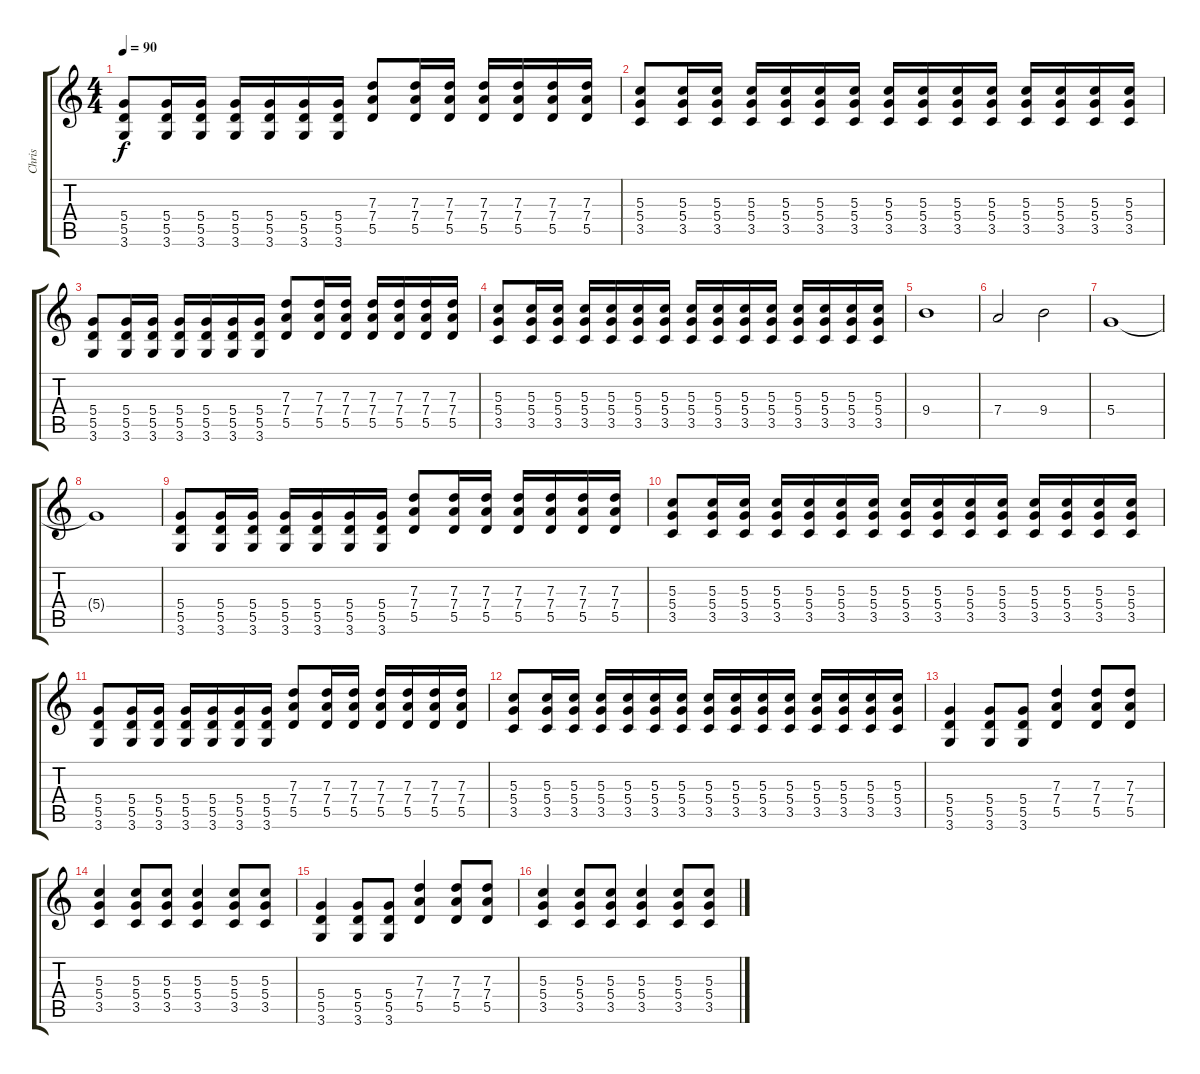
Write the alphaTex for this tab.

\track ("Chris" "Chris") {instrument distortionguitar}
\staff {score tabs}
\tuning (E4 B3 G3 D3 A2 E2) {hide}
\ts (4 4)
\tempo 90
\clef g2
\ks c
(5.4 5.5 3.6).8{dy f} (5.4 5.5 3.6).16 (5.4 5.5 3.6).16 (5.4 5.5 3.6).16 (5.4 5.5 3.6).16 (5.4 5.5 3.6).16 (5.4 5.5 3.6).16 (7.3 7.4 5.5).8 (7.3 7.4 5.5).16 (7.3 7.4 5.5).16 (7.3 7.4 5.5).16 (7.3 7.4 5.5).16 (7.3 7.4 5.5).16 (7.3 7.4 5.5).16 |
(5.3 5.4 3.5).8 (5.3 5.4 3.5).16 (5.3 5.4 3.5).16 (5.3 5.4 3.5).16 (5.3 5.4 3.5).16 (5.3 5.4 3.5).16 (5.3 5.4 3.5).16 (5.3 5.4 3.5).16 (5.3 5.4 3.5).16 (5.3 5.4 3.5).16 (5.3 5.4 3.5).16 (5.3 5.4 3.5).16 (5.3 5.4 3.5).16 (5.3 5.4 3.5).16 (5.3 5.4 3.5).16 |
(5.4 5.5 3.6).8 (5.4 5.5 3.6).16 (5.4 5.5 3.6).16 (5.4 5.5 3.6).16 (5.4 5.5 3.6).16 (5.4 5.5 3.6).16 (5.4 5.5 3.6).16 (7.3 7.4 5.5).8 (7.3 7.4 5.5).16 (7.3 7.4 5.5).16 (7.3 7.4 5.5).16 (7.3 7.4 5.5).16 (7.3 7.4 5.5).16 (7.3 7.4 5.5).16 |
(5.3 5.4 3.5).8 (5.3 5.4 3.5).16 (5.3 5.4 3.5).16 (5.3 5.4 3.5).16 (5.3 5.4 3.5).16 (5.3 5.4 3.5).16 (5.3 5.4 3.5).16 (5.3 5.4 3.5).16 (5.3 5.4 3.5).16 (5.3 5.4 3.5).16 (5.3 5.4 3.5).16 (5.3 5.4 3.5).16 (5.3 5.4 3.5).16 (5.3 5.4 3.5).16 (5.3 5.4 3.5).16 |
9.4.1 |
7.4.2 9.4.2 |
5.4.1 |
5.4{t}.1 |
(5.4 5.5 3.6).8 (5.4 5.5 3.6).16 (5.4 5.5 3.6).16 (5.4 5.5 3.6).16 (5.4 5.5 3.6).16 (5.4 5.5 3.6).16 (5.4 5.5 3.6).16 (7.3 7.4 5.5).8 (7.3 7.4 5.5).16 (7.3 7.4 5.5).16 (7.3 7.4 5.5).16 (7.3 7.4 5.5).16 (7.3 7.4 5.5).16 (7.3 7.4 5.5).16 |
(5.3 5.4 3.5).8 (5.3 5.4 3.5).16 (5.3 5.4 3.5).16 (5.3 5.4 3.5).16 (5.3 5.4 3.5).16 (5.3 5.4 3.5).16 (5.3 5.4 3.5).16 (5.3 5.4 3.5).16 (5.3 5.4 3.5).16 (5.3 5.4 3.5).16 (5.3 5.4 3.5).16 (5.3 5.4 3.5).16 (5.3 5.4 3.5).16 (5.3 5.4 3.5).16 (5.3 5.4 3.5).16 |
(5.4 5.5 3.6).8 (5.4 5.5 3.6).16 (5.4 5.5 3.6).16 (5.4 5.5 3.6).16 (5.4 5.5 3.6).16 (5.4 5.5 3.6).16 (5.4 5.5 3.6).16 (7.3 7.4 5.5).8 (7.3 7.4 5.5).16 (7.3 7.4 5.5).16 (7.3 7.4 5.5).16 (7.3 7.4 5.5).16 (7.3 7.4 5.5).16 (7.3 7.4 5.5).16 |
(5.3 5.4 3.5).8 (5.3 5.4 3.5).16 (5.3 5.4 3.5).16 (5.3 5.4 3.5).16 (5.3 5.4 3.5).16 (5.3 5.4 3.5).16 (5.3 5.4 3.5).16 (5.3 5.4 3.5).16 (5.3 5.4 3.5).16 (5.3 5.4 3.5).16 (5.3 5.4 3.5).16 (5.3 5.4 3.5).16 (5.3 5.4 3.5).16 (5.3 5.4 3.5).16 (5.3 5.4 3.5).16 |
(5.4 5.5 3.6).4 (5.4 5.5 3.6).8 (5.4 5.5 3.6).8 (7.3 7.4 5.5).4 (7.3 7.4 5.5).8 (7.3 7.4 5.5).8 |
(5.3 5.4 3.5).4 (5.3 5.4 3.5).8 (5.3 5.4 3.5).8 (5.3 5.4 3.5).4 (5.3 5.4 3.5).8 (5.3 5.4 3.5).8 |
(5.4 5.5 3.6).4 (5.4 5.5 3.6).8 (5.4 5.5 3.6).8 (7.3 7.4 5.5).4 (7.3 7.4 5.5).8 (7.3 7.4 5.5).8 |
(5.3 5.4 3.5).4 (5.3 5.4 3.5).8 (5.3 5.4 3.5).8 (5.3 5.4 3.5).4 (5.3 5.4 3.5).8 (5.3 5.4 3.5).8
